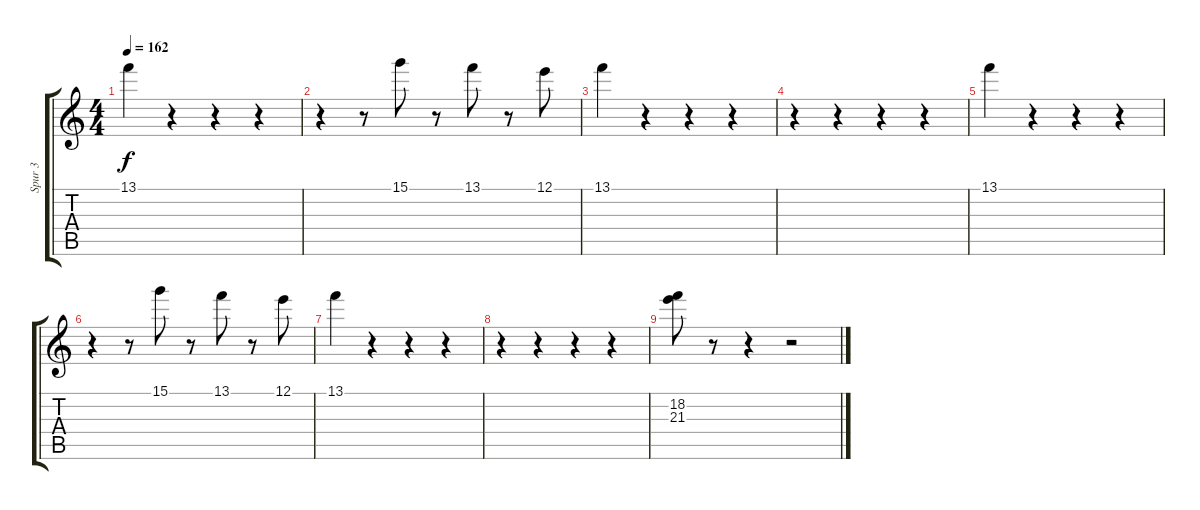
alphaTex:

\track ("Spur 3" "Spur 3") {instrument distortionguitar}
\staff {score tabs}
\tuning (E4 B3 G3 D3 A2 E2) {hide}
\ts (4 4)
\tempo 162
\clef g2
\ks c
13.1.4{dy f} r.4 r.4 r.4 |
r.4 r.8 15.1.8 r.8 13.1.8 r.8 12.1.8 |
13.1.4 r.4 r.4 r.4 |
r.4 r.4 r.4 r.4 |
13.1.4 r.4 r.4 r.4 |
r.4 r.8 15.1.8 r.8 13.1.8 r.8 12.1.8 |
13.1.4 r.4 r.4 r.4 |
r.4 r.4 r.4 r.4 |
(18.2 21.3).8{volume 6} r.8 r.4 r.2
